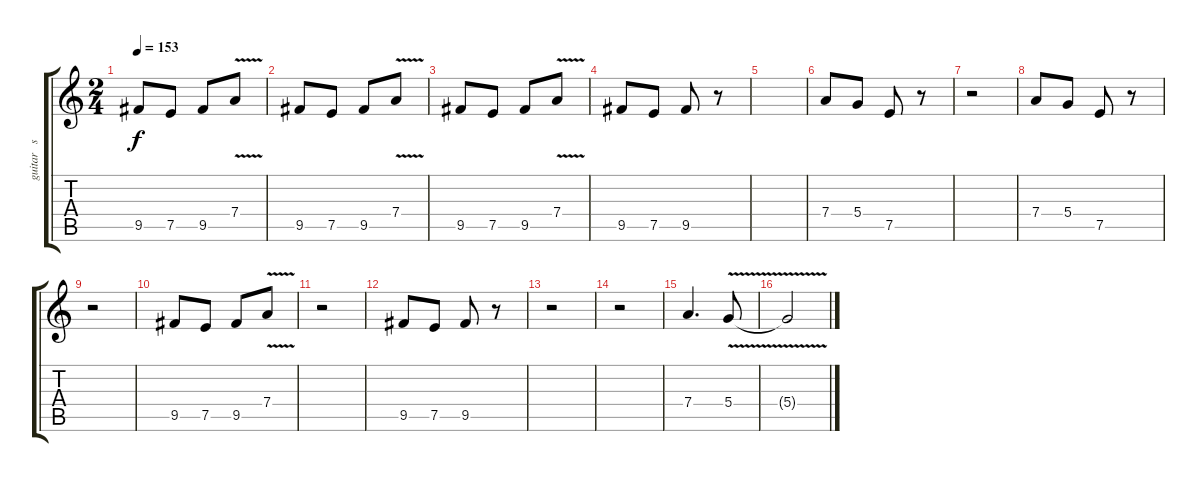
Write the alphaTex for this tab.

\track ("guitar   solo   right" "guitar   s") {instrument overdrivenguitar}
\staff {score tabs}
\tuning (E4 B3 G3 D3 A2 E2) {hide}
\ts (2 4)
\tempo 153
\clef g2
\ks c
9.5.8{dy f} 7.5.8 9.5.8 7.4{v}.8 |
9.5.8 7.5.8 9.5.8 7.4{v}.8 |
9.5.8 7.5.8 9.5.8 7.4{v}.8 |
9.5.8 7.5.8 9.5.8 r.8 |
|
7.4.8 5.4.8 7.5.8 r.8 |
r.2 |
7.4.8 5.4.8 7.5.8 r.8 |
r.2 |
9.5.8 7.5.8 9.5.8 7.4{v}.8 |
r.2 |
9.5.8 7.5.8 9.5.8 r.8 |
r.2 |
r.2 |
7.4.4{d} 5.4{v}.8 |
5.4{t}.2
